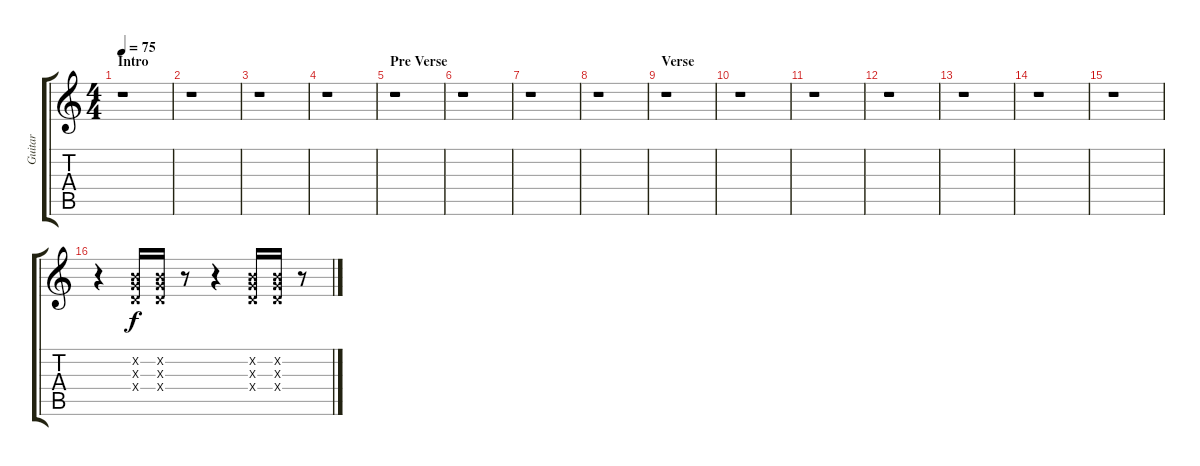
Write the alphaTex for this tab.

\track ("Guitar" "Guitar") {instrument overdrivenguitar}
\staff {score tabs}
\tuning (E4 B3 G3 D3 A2 E2) {hide}
\ts (4 4)
\section ("" "Intro")
\tempo 75
\clef g2
\ks c
r.1{dy f instrument overdrivenguitar} |
r.1 |
r.1 |
r.1 |
\section ("" "Pre Verse")
r.1 |
r.1 |
r.1 |
r.1 |
\section ("" "Verse")
r.1 |
r.1 |
r.1 |
r.1 |
r.1 |
r.1 |
r.1 |
r.4 (0.2{x} 0.3{x} 0.4{x}).16 (0.2{x} 0.3{x} 0.4{x}).16 r.8 r.4 (0.2{x} 0.3{x} 0.4{x}).16 (0.2{x} 0.3{x} 0.4{x}).16 r.8
